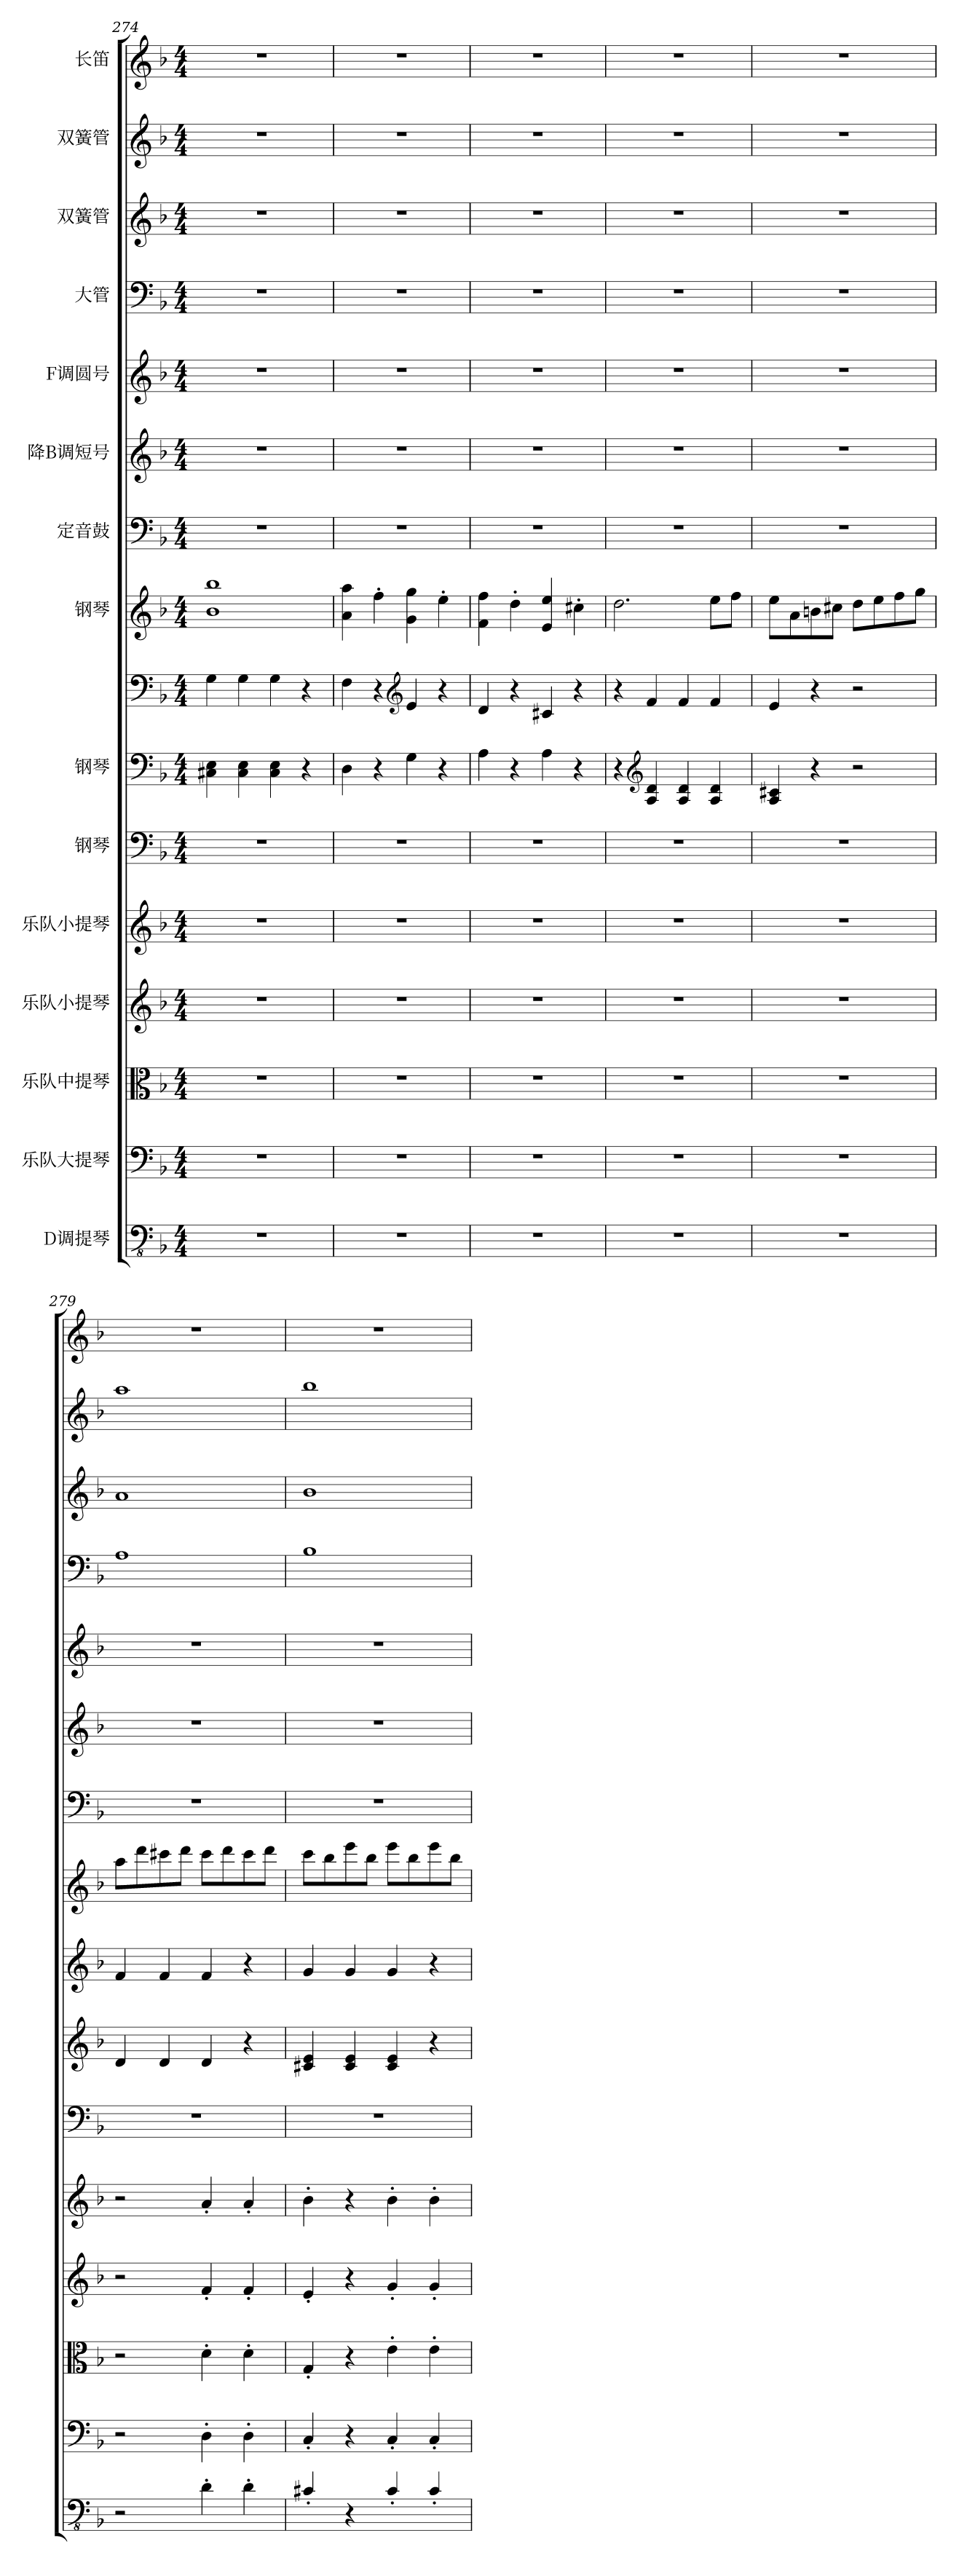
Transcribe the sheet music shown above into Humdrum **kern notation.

**kern	**kern	**kern	**kern	**kern	**kern	**kern	**kern	**kern	**kern	**kern	**kern	**kern	**kern	**kern	**kern
*part15	*part14	*part13	*part12	*part11	*part10	*part9	*part9	*part8	*part7	*part6	*part5	*part4	*part3	*part2	*part1
*staff16	*staff15	*staff14	*staff13	*staff12	*staff11	*staff10	*staff9	*staff8	*staff7	*staff6	*staff5	*staff4	*staff3	*staff2	*staff1
*I"D调提琴	*I"乐队大提琴	*I"乐队中提琴	*I"乐队小提琴	*I"乐队小提琴	*I"钢琴	*I"钢琴	*	*I"钢琴	*I"定音鼓	*I"降B调短号	*I"F调圆号	*I"大管	*I"双簧管	*I"双簧管	*I"长笛
*clefFv4	*clefF4	*clefC3	*clefG2	*clefG2	*clefF4	*clefF4	*clefF4	*clefG2	*clefF4	*clefG2	*clefG2	*clefF4	*clefG2	*clefG2	*clefG2
*ITrd7c12	*	*	*	*	*	*	*	*	*	*ITrd1c2	*ITrd4c7	*	*	*	*
*k[b-]	*k[b-]	*k[b-]	*k[b-]	*k[b-]	*k[b-]	*k[b-]	*k[b-]	*k[b-]	*k[b-]	*k[b-e-a-]	*k[b-e-]	*k[b-]	*k[b-]	*k[b-]	*k[b-]
*M4/4	*M4/4	*M4/4	*M4/4	*M4/4	*M4/4	*M4/4	*M4/4	*M4/4	*M4/4	*M4/4	*M4/4	*M4/4	*M4/4	*M4/4	*M4/4
=274	=274	=274	=274	=274	=274	=274	=274	=274	=274	=274	=274	=274	=274	=274	=274
1r	1r	1r	1r	1r	1r	4C#X\ 4E\	4G\	1b- 1bb-	1r	1r	1r	1r	1r	1r	1r
.	.	.	.	.	.	4C#\ 4E\	4G\	.	.	.	.	.	.	.	.
.	.	.	.	.	.	4C#\ 4E\	4G\	.	.	.	.	.	.	.	.
.	.	.	.	.	.	4r	4r	.	.	.	.	.	.	.	.
=275	=275	=275	=275	=275	=275	=275	=275	=275	=275	=275	=275	=275	=275	=275	=275
*	*	*	*	*	*	*	*	*	*	*	*	*	*	*	*MM248
1r	1r	1r	1r	1r	1r	4D\	4F\	4a\ 4aa\	1r	1r	1r	1r	1r	1r	1r
.	.	.	.	.	.	4r	4r	4ff'\	.	.	.	.	.	.	.
*	*	*	*	*	*	*	*clefG2	*	*	*	*	*	*	*	*
.	.	.	.	.	.	4G\	4e/	4g\ 4gg\	.	.	.	.	.	.	.
.	.	.	.	.	.	4r	4r	4ee'\	.	.	.	.	.	.	.
=276	=276	=276	=276	=276	=276	=276	=276	=276	=276	=276	=276	=276	=276	=276	=276
1r	1r	1r	1r	1r	1r	4A\	4d/	4f\ 4ff\	1r	1r	1r	1r	1r	1r	1r
.	.	.	.	.	.	4r	4r	4dd'\	.	.	.	.	.	.	.
.	.	.	.	.	.	4A\	4c#X/	4e/ 4ee/	.	.	.	.	.	.	.
.	.	.	.	.	.	4r	4r	4cc#X'\	.	.	.	.	.	.	.
!!LO:PB:g=z
=277	=277	=277	=277	=277	=277	=277	=277	=277	=277	=277	=277	=277	=277	=277	=277
1r	1r	1r	1r	1r	1r	4r	4r	2.dd\	1r	1r	1r	1r	1r	1r	1r
*	*	*	*	*	*	*clefG2	*	*	*	*	*	*	*	*	*
.	.	.	.	.	.	4A/ 4d/	4f/	.	.	.	.	.	.	.	.
.	.	.	.	.	.	4A/ 4d/	4f/	.	.	.	.	.	.	.	.
.	.	.	.	.	.	4A/ 4d/	4f/	8ee\L	.	.	.	.	.	.	.
.	.	.	.	.	.	.	.	8ff\J	.	.	.	.	.	.	.
=278	=278	=278	=278	=278	=278	=278	=278	=278	=278	=278	=278	=278	=278	=278	=278
1r	1r	1r	1r	1r	1r	4A/ 4c#X/	4e/	8ee\L	1r	1r	1r	1r	1r	1r	1r
.	.	.	.	.	.	.	.	8a\	.	.	.	.	.	.	.
.	.	.	.	.	.	4r	4r	8bn\	.	.	.	.	.	.	.
.	.	.	.	.	.	.	.	8cc#X\J	.	.	.	.	.	.	.
.	.	.	.	.	.	2r	2r	8dd\L	.	.	.	.	.	.	.
.	.	.	.	.	.	.	.	8ee\	.	.	.	.	.	.	.
.	.	.	.	.	.	.	.	8ff\	.	.	.	.	.	.	.
.	.	.	.	.	.	.	.	8gg\J	.	.	.	.	.	.	.
=279	=279	=279	=279	=279	=279	=279	=279	=279	=279	=279	=279	=279	=279	=279	=279
2r	2r	2r	2r	2r	1r	4d/	4f/	8aa\L	1r	1r	1r	1A	1a	1aa	1r
.	.	.	.	.	.	.	.	8ddd\	.	.	.	.	.	.	.
.	.	.	.	.	.	4d/	4f/	8ccc#X\	.	.	.	.	.	.	.
.	.	.	.	.	.	.	.	8ddd\J	.	.	.	.	.	.	.
4DD'\	4D'\	4d'\	4f'/	4a'/	.	4d/	4f/	8ccc#\L	.	.	.	.	.	.	.
.	.	.	.	.	.	.	.	8ddd\	.	.	.	.	.	.	.
4DD'\	4D'\	4d'\	4f'/	4a'/	.	4r	4r	8ccc#\	.	.	.	.	.	.	.
.	.	.	.	.	.	.	.	8ddd\J	.	.	.	.	.	.	.
=280	=280	=280	=280	=280	=280	=280	=280	=280	=280	=280	=280	=280	=280	=280	=280
4CC#X'/	4C'/	4G'/	4e'/	4b-'\	1r	4c#X/ 4e/	4g/	8ccc\L	1r	1r	1r	1B-	1b-	1bb-	1r
.	.	.	.	.	.	.	.	8bb-\	.	.	.	.	.	.	.
4r	4r	4r	4r	4r	.	4c#/ 4e/	4g/	8eee\	.	.	.	.	.	.	.
.	.	.	.	.	.	.	.	8bb-\J	.	.	.	.	.	.	.
4CC#'/	4C'/	4e'\	4g'/	4b-'\	.	4c#/ 4e/	4g/	8eee\L	.	.	.	.	.	.	.
.	.	.	.	.	.	.	.	8bb-\	.	.	.	.	.	.	.
4CC#'/	4C'/	4e'\	4g'/	4b-'\	.	4r	4r	8eee\	.	.	.	.	.	.	.
.	.	.	.	.	.	.	.	8bb-\J	.	.	.	.	.	.	.
=	=	=	=	=	=	=	=	=	=	=	=	=	=	=	=
*-	*-	*-	*-	*-	*-	*-	*-	*-	*-	*-	*-	*-	*-	*-	*-
